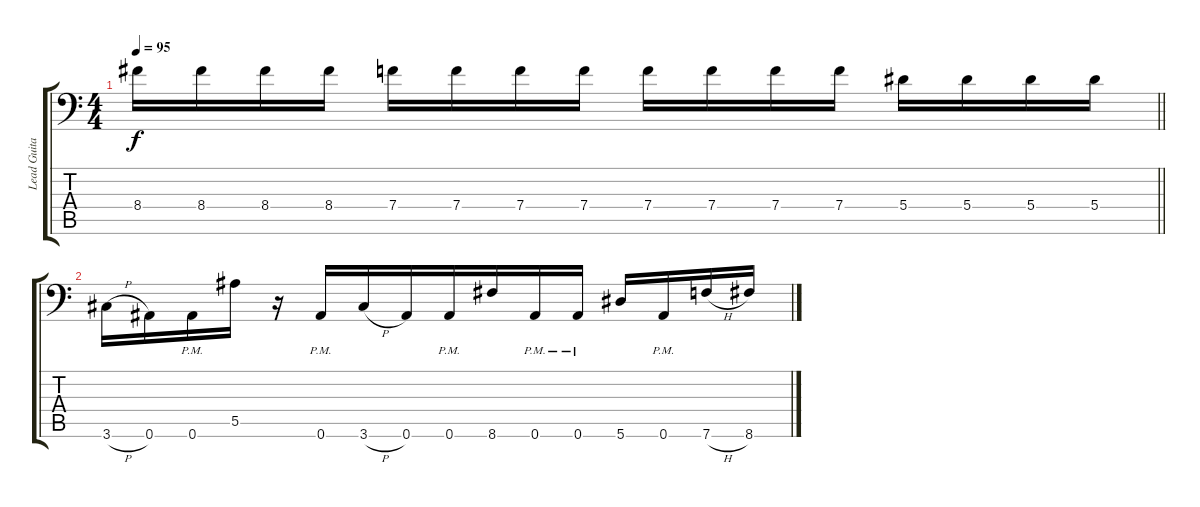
\track ("Lead Guitar 2" "Lead Guita") {instrument distortionguitar}
\staff {score tabs}
\tuning (C4 G3 Eb3 Bb2 F2 Bb1) {hide}
\ts (4 4)
\tempo 95
\clef f4
\barLineRight lightlight
\ks c
8.4.16{dy f} 8.4.16 8.4.16 8.4.16 7.4.16 7.4.16 7.4.16{beam merge} 7.4.16 7.4.16 7.4.16 7.4.16 7.4.16 5.4.16 5.4.16 5.4.16 5.4.16 |
3.6{h}.16 0.6.16{beam merge} 0.6{pm}.16 5.5.16 r.16 0.6{pm}.16 3.6{h}.16 0.6.16{beam merge} 0.6{pm}.16{beam merge} 8.6.16 0.6{pm}.16 0.6{pm}.16 5.6.16 0.6{pm}.16 7.6{h}.16{beam merge} 8.6.16
